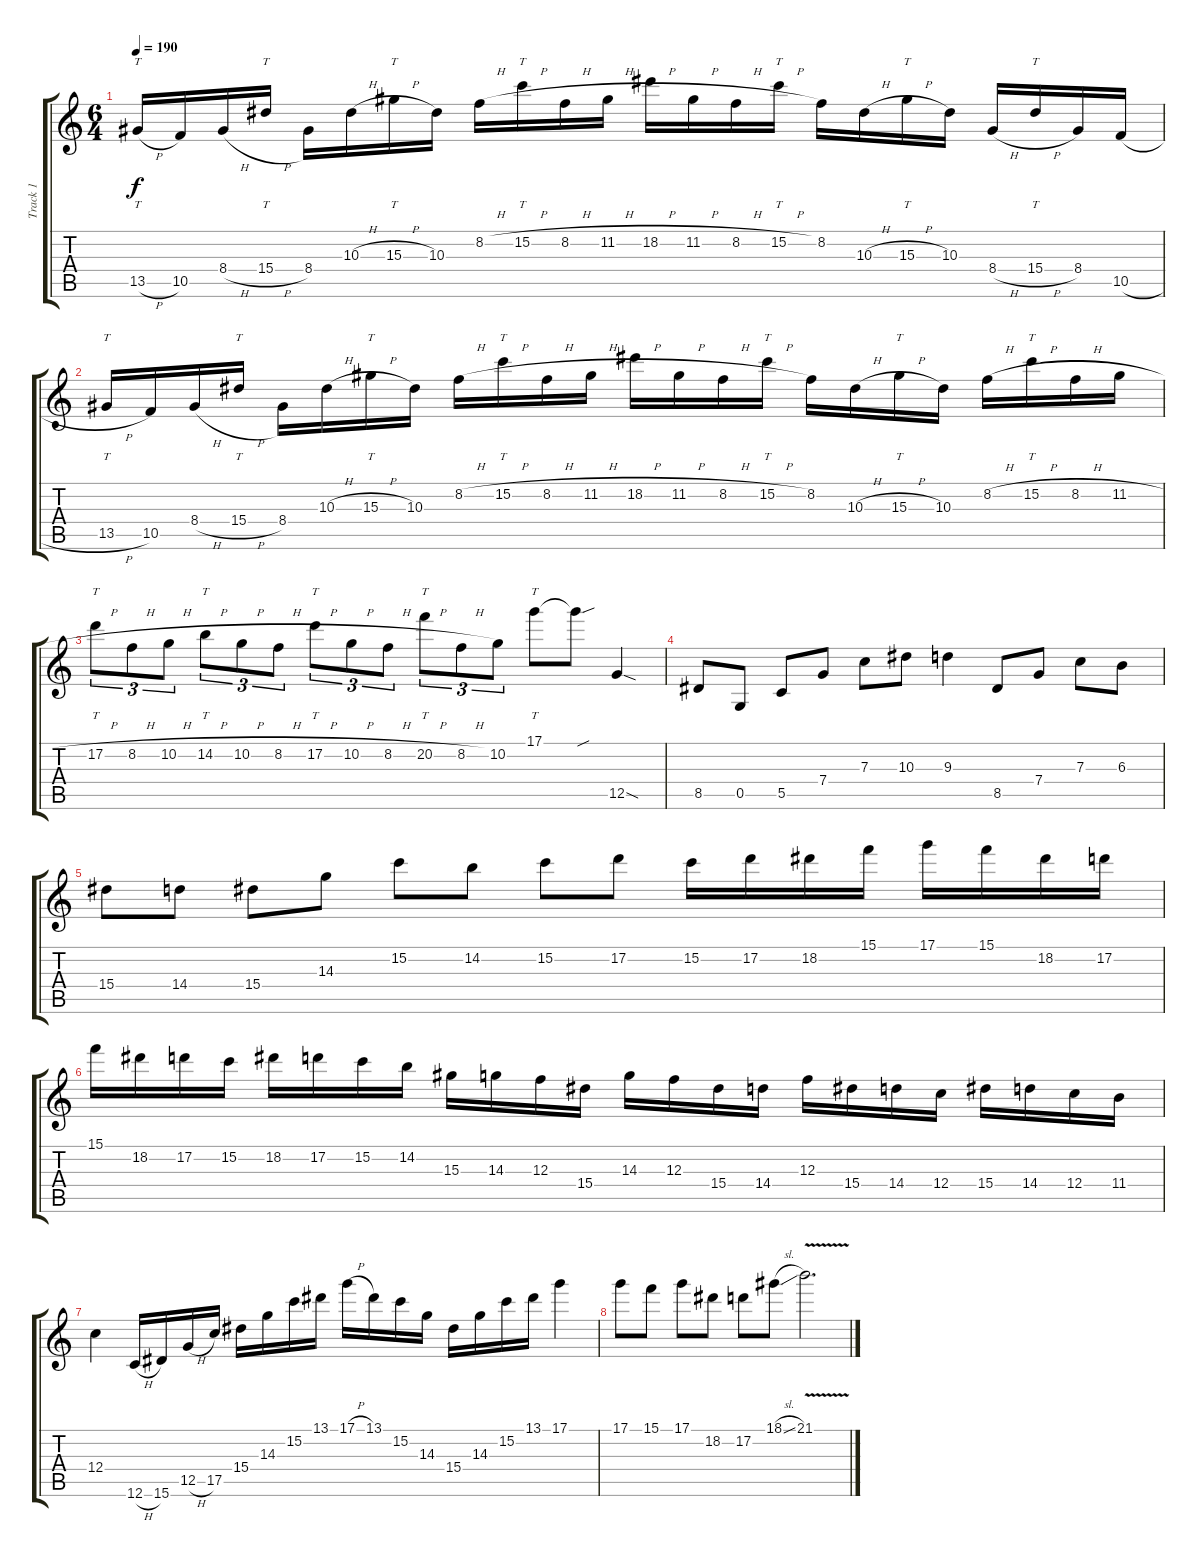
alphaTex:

\track ("Track 1" "Track 1") {instrument overdrivenguitar}
\staff {score tabs}
\tuning (D4 A3 F3 C3 G2 C2) {hide}
\ts (6 4)
\tempo 190
\clef g2
\ks c
13.5{h}.16{tt dy f} 10.5.16 8.4{h}.16 15.4{h}.16{tt} 8.4.16 10.3{h}.16 15.3{h}.16{tt} 10.3.16 8.2{h}.16 15.2{h}.16{tt} 8.2{h}.16 11.2{h}.16 18.2{h}.16 11.2{h}.16 8.2{h}.16 15.2{h}.16{tt} 8.2.16 10.3{h}.16 15.3{h}.16{tt} 10.3.16 8.4{h}.16 15.4{h}.16{tt} 8.4.16 10.5{h}.16 |
13.5{h}.16{tt} 10.5.16 8.4{h}.16 15.4{h}.16{tt} 8.4.16 10.3{h}.16 15.3{h}.16{tt} 10.3.16 8.2{h}.16 15.2{h}.16{tt} 8.2{h}.16 11.2{h}.16 18.2{h}.16 11.2{h}.16 8.2{h}.16 15.2{h}.16{tt} 8.2.16 10.3{h}.16 15.3{h}.16{tt} 10.3.16 8.2{h}.16 15.2{h}.16{tt} 8.2{h}.16 11.2{h}.16 |
17.2{h}.8{tt tu (3 2)} 8.2{h}.8{tu (3 2)} 10.2{h}.8{tu (3 2)} 14.2{h}.8{tt tu (3 2)} 10.2{h}.8{tu (3 2)} 8.2{h}.8{tu (3 2)} 17.2{h}.8{tt tu (3 2)} 10.2{h}.8{tu (3 2)} 8.2{h}.8{tu (3 2)} 20.2{h}.8{tt tu (3 2)} 8.2{h}.8{tu (3 2)} 10.2.8{tu (3 2)} 17.1.8{tt} 17.1{sou t}.8 12.5{sod}.4 |
8.5.8 0.5.8 5.5.8 7.4.8 7.3.8 10.3.8 9.3.4 8.5.8 7.4.8 7.3.8 6.3.8 |
15.4.8 14.4.8 15.4.8 14.3.8 15.2.8 14.2.8 15.2.8 17.2.8 15.2.16 17.2.16 18.2.16 15.1.16 17.1.16 15.1.16 18.2.16 17.2.16 |
15.1.16 18.2.16 17.2.16 15.2.16 18.2.16 17.2.16 15.2.16 14.2.16 15.3.16 14.3.16 12.3.16 15.4.16 14.3.16 12.3.16 15.4.16 14.4.16 12.3.16 15.4.16 14.4.16 12.4.16 15.4.16 14.4.16 12.4.16 11.4.16 |
12.4.4 12.6{h}.16 15.6.16 12.5{h}.16 17.5.16 15.4.16 14.3.16 15.2.16 13.1.16 17.1{h}.16 13.1.16 15.2.16 14.3.16 15.4.16 14.3.16 15.2.16 13.1.16 17.1.4 |
17.1.8 15.1.8 17.1.8 18.2.8 17.2.8 18.1{sl}.8 21.1{v}.2{d}
